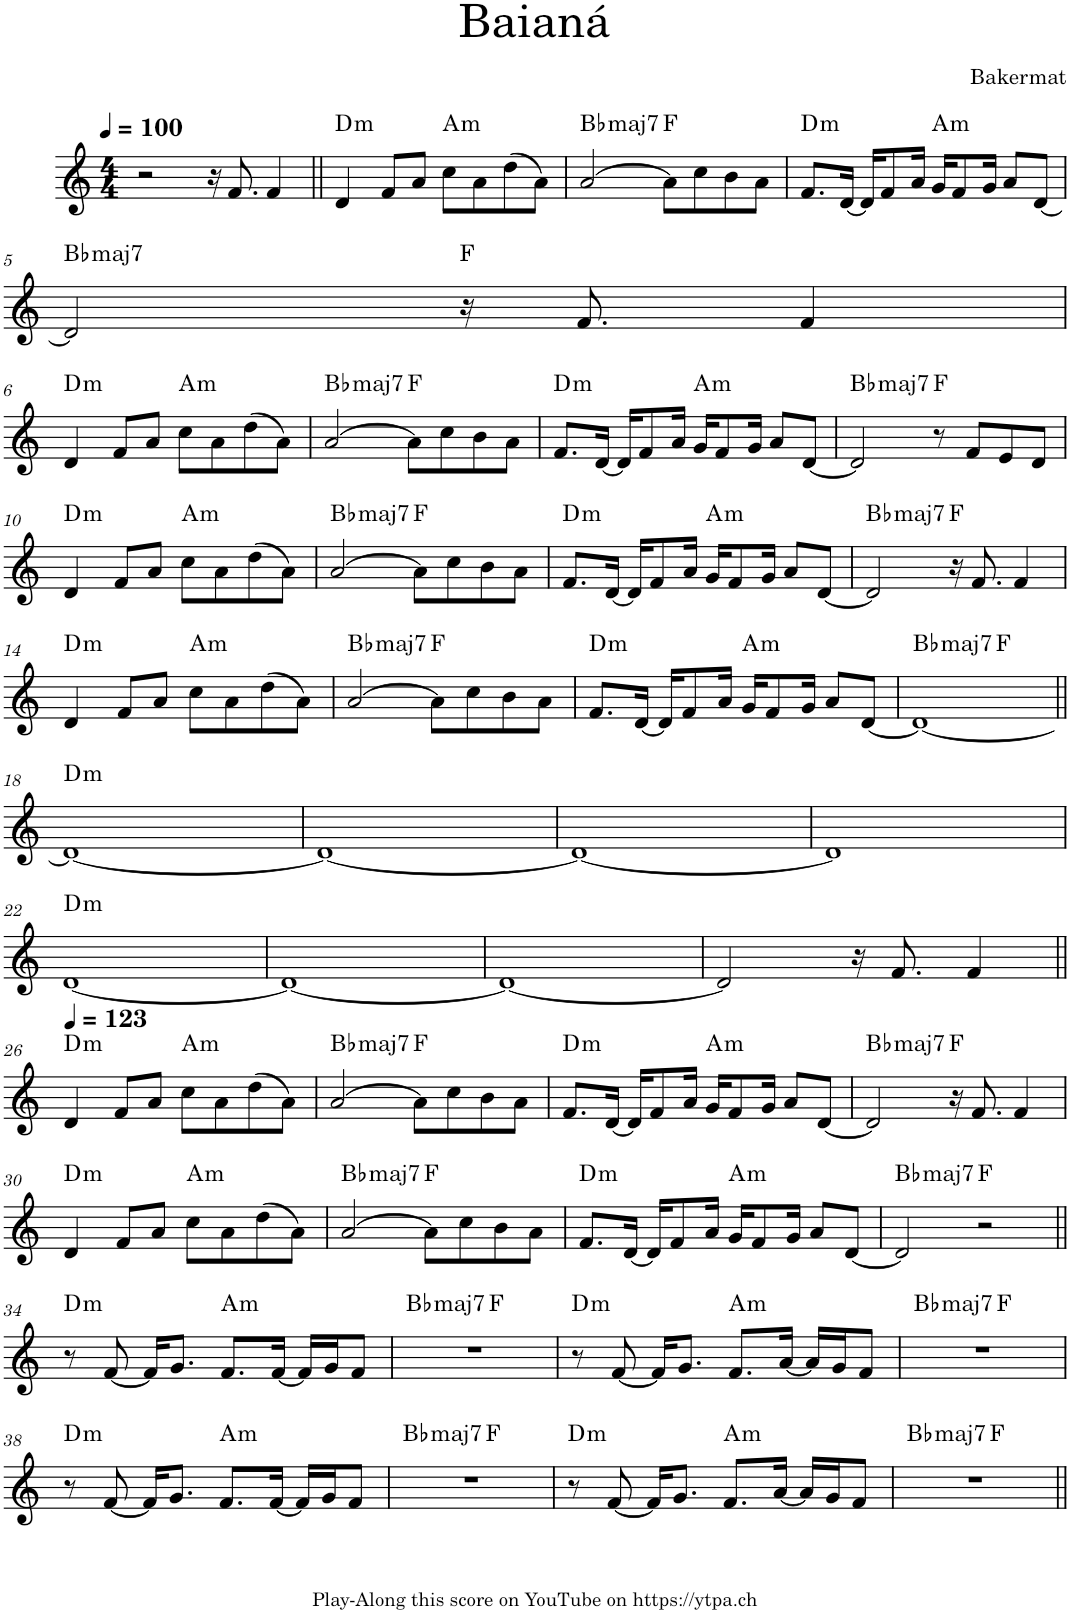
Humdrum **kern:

**kern	**harte
*part1	*part1
*staff1	*
*I"Piano	*
*I'Pno.	*
*clefG2	*
*k[]	*
*M4/4	*
*MM100	*
=1	=1
2r	.
16r	.
8.f/	.
4f/	.
=2||	=2||
!	!LO:H:kt=m
4d/	D:min
8f/L	.
8a/J	.
!	!LO:H:kt=m
8cc\L	A:min
8a\	.
(8dd\	.
8a\J)	.
=3	=3
!	!LO:H:kt=maj7
[2a/	Bb:maj7
8a\L]	F:maj
8cc\	.
8bn\	.
8a\J	.
=4	=4
!	!LO:H:kt=m
8.f/L	D:min
[16d/Jk	.
16d/KL]	.
8f/	.
16a/Jk	.
!	!LO:H:kt=m
16g/KL	A:min
8f/	.
16g/Jk	.
8a/L	.
[8d/J	.
!!LO:LB:g=z
=5	=5
!	!LO:H:kt=maj7
2d/]	Bb:maj7
16r	F:maj
8.f/	.
4f/	.
!!LO:LB:g=z
=6	=6
!	!LO:H:kt=m
4d/	D:min
8f/L	.
8a/J	.
!	!LO:H:kt=m
8cc\L	A:min
8a\	.
(8dd\	.
8a\J)	.
=7	=7
!	!LO:H:kt=maj7
[2a/	Bb:maj7
8a\L]	F:maj
8cc\	.
8bn\	.
8a\J	.
=8	=8
!	!LO:H:kt=m
8.f/L	D:min
[16d/Jk	.
16d/KL]	.
8f/	.
16a/Jk	.
!	!LO:H:kt=m
16g/KL	A:min
8f/	.
16g/Jk	.
8a/L	.
[8d/J	.
=9	=9
!	!LO:H:kt=maj7
2d/]	Bb:maj7
8r	F:maj
8f/L	.
8e/	.
8d/J	.
!!LO:LB:g=z
=10	=10
!	!LO:H:kt=m
4d/	D:min
8f/L	.
8a/J	.
!	!LO:H:kt=m
8cc\L	A:min
8a\	.
(8dd\	.
8a\J)	.
=11	=11
!	!LO:H:kt=maj7
[2a/	Bb:maj7
8a\L]	F:maj
8cc\	.
8bn\	.
8a\J	.
=12	=12
!	!LO:H:kt=m
8.f/L	D:min
[16d/Jk	.
16d/KL]	.
8f/	.
16a/Jk	.
!	!LO:H:kt=m
16g/KL	A:min
8f/	.
16g/Jk	.
8a/L	.
[8d/J	.
=13	=13
!	!LO:H:kt=maj7
2d/]	Bb:maj7
16r	F:maj
8.f/	.
4f/	.
!!LO:LB:g=z
=14	=14
!	!LO:H:kt=m
4d/	D:min
8f/L	.
8a/J	.
!	!LO:H:kt=m
8cc\L	A:min
8a\	.
(8dd\	.
8a\J)	.
=15	=15
!	!LO:H:kt=maj7
[2a/	Bb:maj7
8a\L]	F:maj
8cc\	.
8bn\	.
8a\J	.
=16	=16
!	!LO:H:kt=m
8.f/L	D:min
[16d/Jk	.
16d/KL]	.
8f/	.
16a/Jk	.
!	!LO:H:kt=m
16g/KL	A:min
8f/	.
16g/Jk	.
8a/L	.
[8d/J	.
=17	=17
!	!LO:H:kt=maj7
*^	*
1d_	2ryy	Bb:maj7
.	2ryy	F:maj
!!LO:LB:g=z	!!
=18||	=18||	=18||
!	!	!LO:H:kt=m
*v	*v	*
1d_	D:min
=19	=19
1d_	.
=20	=20
1d_	.
=21	=21
1d]	.
!!LO:LB:g=z
=22	=22
!	!LO:H:kt=m
[1d	D:min
=23	=23
1d_	.
=24	=24
1d_	.
=25	=25
2d/]	.
16r	.
8.f/	.
4f/	.
!!LO:LB:g=z
=26||	=26||
*MM123	*
!	!LO:H:kt=m
4d/	D:min
8f/L	.
8a/J	.
!	!LO:H:kt=m
8cc\L	A:min
8a\	.
(8dd\	.
8a\J)	.
=27	=27
!	!LO:H:kt=maj7
[2a/	Bb:maj7
8a\L]	F:maj
8cc\	.
8bn\	.
8a\J	.
=28	=28
!	!LO:H:kt=m
8.f/L	D:min
[16d/Jk	.
16d/KL]	.
8f/	.
16a/Jk	.
!	!LO:H:kt=m
16g/KL	A:min
8f/	.
16g/Jk	.
8a/L	.
[8d/J	.
=29	=29
!	!LO:H:kt=maj7
2d/]	Bb:maj7
16r	F:maj
8.f/	.
4f/	.
!!LO:LB:g=z
=30	=30
!	!LO:H:kt=m
4d/	D:min
8f/L	.
8a/J	.
!	!LO:H:kt=m
8cc\L	A:min
8a\	.
(8dd\	.
8a\J)	.
=31	=31
!	!LO:H:kt=maj7
[2a/	Bb:maj7
8a\L]	F:maj
8cc\	.
8bn\	.
8a\J	.
=32	=32
!	!LO:H:kt=m
8.f/L	D:min
[16d/Jk	.
16d/KL]	.
8f/	.
16a/Jk	.
!	!LO:H:kt=m
16g/KL	A:min
8f/	.
16g/Jk	.
8a/L	.
[8d/J	.
=33	=33
!	!LO:H:kt=maj7
2d/]	Bb:maj7
2r	F:maj
!!LO:LB:g=z
=34||	=34||
!	!LO:H:kt=m
8r	D:min
[8f/	.
16f/KL]	.
8.g/J	.
!	!LO:H:kt=m
8.f/L	A:min
[16f/Jk	.
16f/LL]	.
16g/J	.
8f/J	.
=35	=35
!	!LO:H:kt=maj7
*^	*
1r	2ryy	Bb:maj7
.	2ryy	F:maj
=36	=36	=36
!	!	!LO:H:kt=m
*v	*v	*
8r	D:min
[8f/	.
16f/KL]	.
8.g/J	.
!	!LO:H:kt=m
8.f/L	A:min
[16a/Jk	.
16a/LL]	.
16g/J	.
8f/J	.
=37	=37
!	!LO:H:kt=maj7
*^	*
1r	2ryy	Bb:maj7
.	2ryy	F:maj
!!LO:LB:g=z	!!
=38	=38	=38
!	!	!LO:H:kt=m
*v	*v	*
8r	D:min
[8f/	.
16f/KL]	.
8.g/J	.
!	!LO:H:kt=m
8.f/L	A:min
[16f/Jk	.
16f/LL]	.
16g/J	.
8f/J	.
=39	=39
!	!LO:H:kt=maj7
*^	*
1r	2ryy	Bb:maj7
.	2ryy	F:maj
=40	=40	=40
!	!	!LO:H:kt=m
*v	*v	*
8r	D:min
[8f/	.
16f/KL]	.
8.g/J	.
!	!LO:H:kt=m
8.f/L	A:min
[16a/Jk	.
16a/LL]	.
16g/J	.
8f/J	.
=41	=41
!	!LO:H:kt=maj7
*^	*
1r	2ryy	Bb:maj7
.	2ryy	F:maj
*v	*v	*
=||	=||
*-	*-
